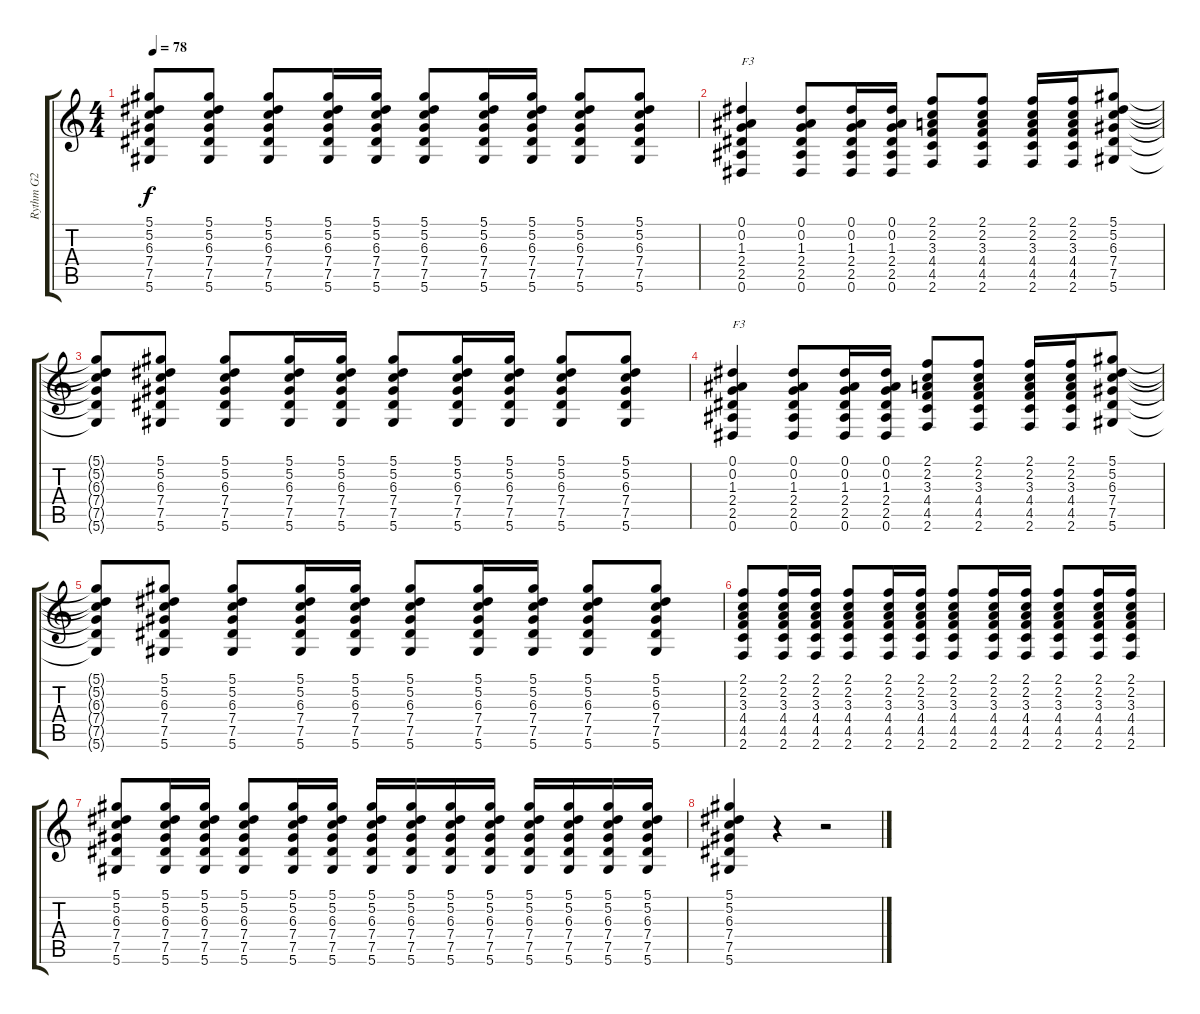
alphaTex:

\track ("Rythm G2" "Rythm G2") {instrument distortionguitar}
\staff {score tabs}
\tuning (Eb4 Bb3 Gb3 Db3 Ab2 Eb2) {hide}
\ts (4 4)
\tempo 78
\clef g2
\ks c
(5.1{t} 5.2{t} 6.3{t} 7.4{t} 7.5{t} 5.6{t}).8{dy f} (5.1 5.2 6.3 7.4 7.5 5.6).8 (5.1 5.2 6.3 7.4 7.5 5.6).8 (5.1 5.2 6.3 7.4 7.5 5.6).16 (5.1 5.2 6.3 7.4 7.5 5.6).16 (5.1 5.2 6.3 7.4 7.5 5.6).8 (5.1 5.2 6.3 7.4 7.5 5.6).16 (5.1 5.2 6.3 7.4 7.5 5.6).16 (5.1 5.2 6.3 7.4 7.5 5.6).8 (5.1 5.2 6.3 7.4 7.5 5.6).8 |
(0.1 0.2 1.3 2.4 2.5 0.6).4{txt "F3"} (0.1 0.2 1.3 2.4 2.5 0.6).8 (0.1 0.2 1.3 2.4 2.5 0.6).16 (0.1 0.2 1.3 2.4 2.5 0.6).16 (2.1 2.2 3.3 4.4 4.5 2.6).8 (2.1 2.2 3.3 4.4 4.5 2.6).8 (2.1 2.2 3.3 4.4 4.5 2.6).16 (2.1 2.2 3.3 4.4 4.5 2.6).16 (5.1 5.2 6.3 7.4 7.5 5.6).8 |
(5.1{t} 5.2{t} 6.3{t} 7.4{t} 7.5{t} 5.6{t}).8 (5.1 5.2 6.3 7.4 7.5 5.6).8 (5.1 5.2 6.3 7.4 7.5 5.6).8 (5.1 5.2 6.3 7.4 7.5 5.6).16 (5.1 5.2 6.3 7.4 7.5 5.6).16 (5.1 5.2 6.3 7.4 7.5 5.6).8 (5.1 5.2 6.3 7.4 7.5 5.6).16 (5.1 5.2 6.3 7.4 7.5 5.6).16 (5.1 5.2 6.3 7.4 7.5 5.6).8 (5.1 5.2 6.3 7.4 7.5 5.6).8 |
(0.1 0.2 1.3 2.4 2.5 0.6).4{txt "F3"} (0.1 0.2 1.3 2.4 2.5 0.6).8 (0.1 0.2 1.3 2.4 2.5 0.6).16 (0.1 0.2 1.3 2.4 2.5 0.6).16 (2.1 2.2 3.3 4.4 4.5 2.6).8 (2.1 2.2 3.3 4.4 4.5 2.6).8 (2.1 2.2 3.3 4.4 4.5 2.6).16 (2.1 2.2 3.3 4.4 4.5 2.6).16 (5.1 5.2 6.3 7.4 7.5 5.6).8 |
(5.1{t} 5.2{t} 6.3{t} 7.4{t} 7.5{t} 5.6{t}).8 (5.1 5.2 6.3 7.4 7.5 5.6).8 (5.1 5.2 6.3 7.4 7.5 5.6).8 (5.1 5.2 6.3 7.4 7.5 5.6).16 (5.1 5.2 6.3 7.4 7.5 5.6).16 (5.1 5.2 6.3 7.4 7.5 5.6).8 (5.1 5.2 6.3 7.4 7.5 5.6).16 (5.1 5.2 6.3 7.4 7.5 5.6).16 (5.1 5.2 6.3 7.4 7.5 5.6).8 (5.1 5.2 6.3 7.4 7.5 5.6).8 |
(2.1 2.2 3.3 4.4 4.5 2.6).8 (2.1 2.2 3.3 4.4 4.5 2.6).16 (2.1 2.2 3.3 4.4 4.5 2.6).16 (2.1 2.2 3.3 4.4 4.5 2.6).8 (2.1 2.2 3.3 4.4 4.5 2.6).16 (2.1 2.2 3.3 4.4 4.5 2.6).16 (2.1 2.2 3.3 4.4 4.5 2.6).8 (2.1 2.2 3.3 4.4 4.5 2.6).16 (2.1 2.2 3.3 4.4 4.5 2.6).16 (2.1 2.2 3.3 4.4 4.5 2.6).8 (2.1 2.2 3.3 4.4 4.5 2.6).16 (2.1 2.2 3.3 4.4 4.5 2.6).16 |
(5.1 5.2 6.3 7.4 7.5 5.6).8 (5.1 5.2 6.3 7.4 7.5 5.6).16 (5.1 5.2 6.3 7.4 7.5 5.6).16 (5.1 5.2 6.3 7.4 7.5 5.6).8 (5.1 5.2 6.3 7.4 7.5 5.6).16 (5.1 5.2 6.3 7.4 7.5 5.6).16 (5.1 5.2 6.3 7.4 7.5 5.6).16 (5.1 5.2 6.3 7.4 7.5 5.6).16 (5.1 5.2 6.3 7.4 7.5 5.6).16 (5.1 5.2 6.3 7.4 7.5 5.6).16 (5.1 5.2 6.3 7.4 7.5 5.6).16 (5.1 5.2 6.3 7.4 7.5 5.6).16 (5.1 5.2 6.3 7.4 7.5 5.6).16 (5.1 5.2 6.3 7.4 7.5 5.6).16 |
(5.1 5.2 6.3 7.4 7.5 5.6).4 r.4 r.2
